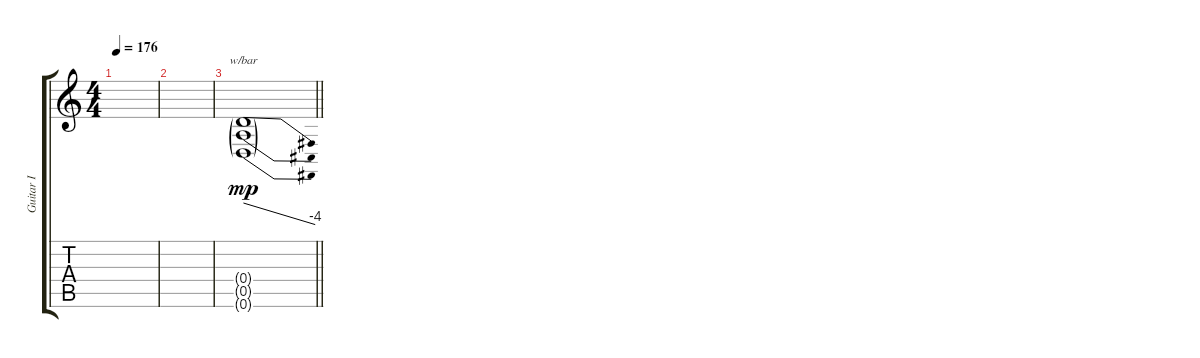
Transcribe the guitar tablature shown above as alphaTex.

\track ("Guitar I" "Guitar I") {instrument distortionguitar}
\staff {score tabs}
\tuning (E4 B3 G3 D3 A2 D2) {hide}
\ts (4 4)
\tempo 176
\clef g2
\ks c
|
|
\barLineRight lightlight
(0.4{g} 0.5{g} 0.6{g}).1{tbe (dive default 0 0 60 -16) dy mp}
